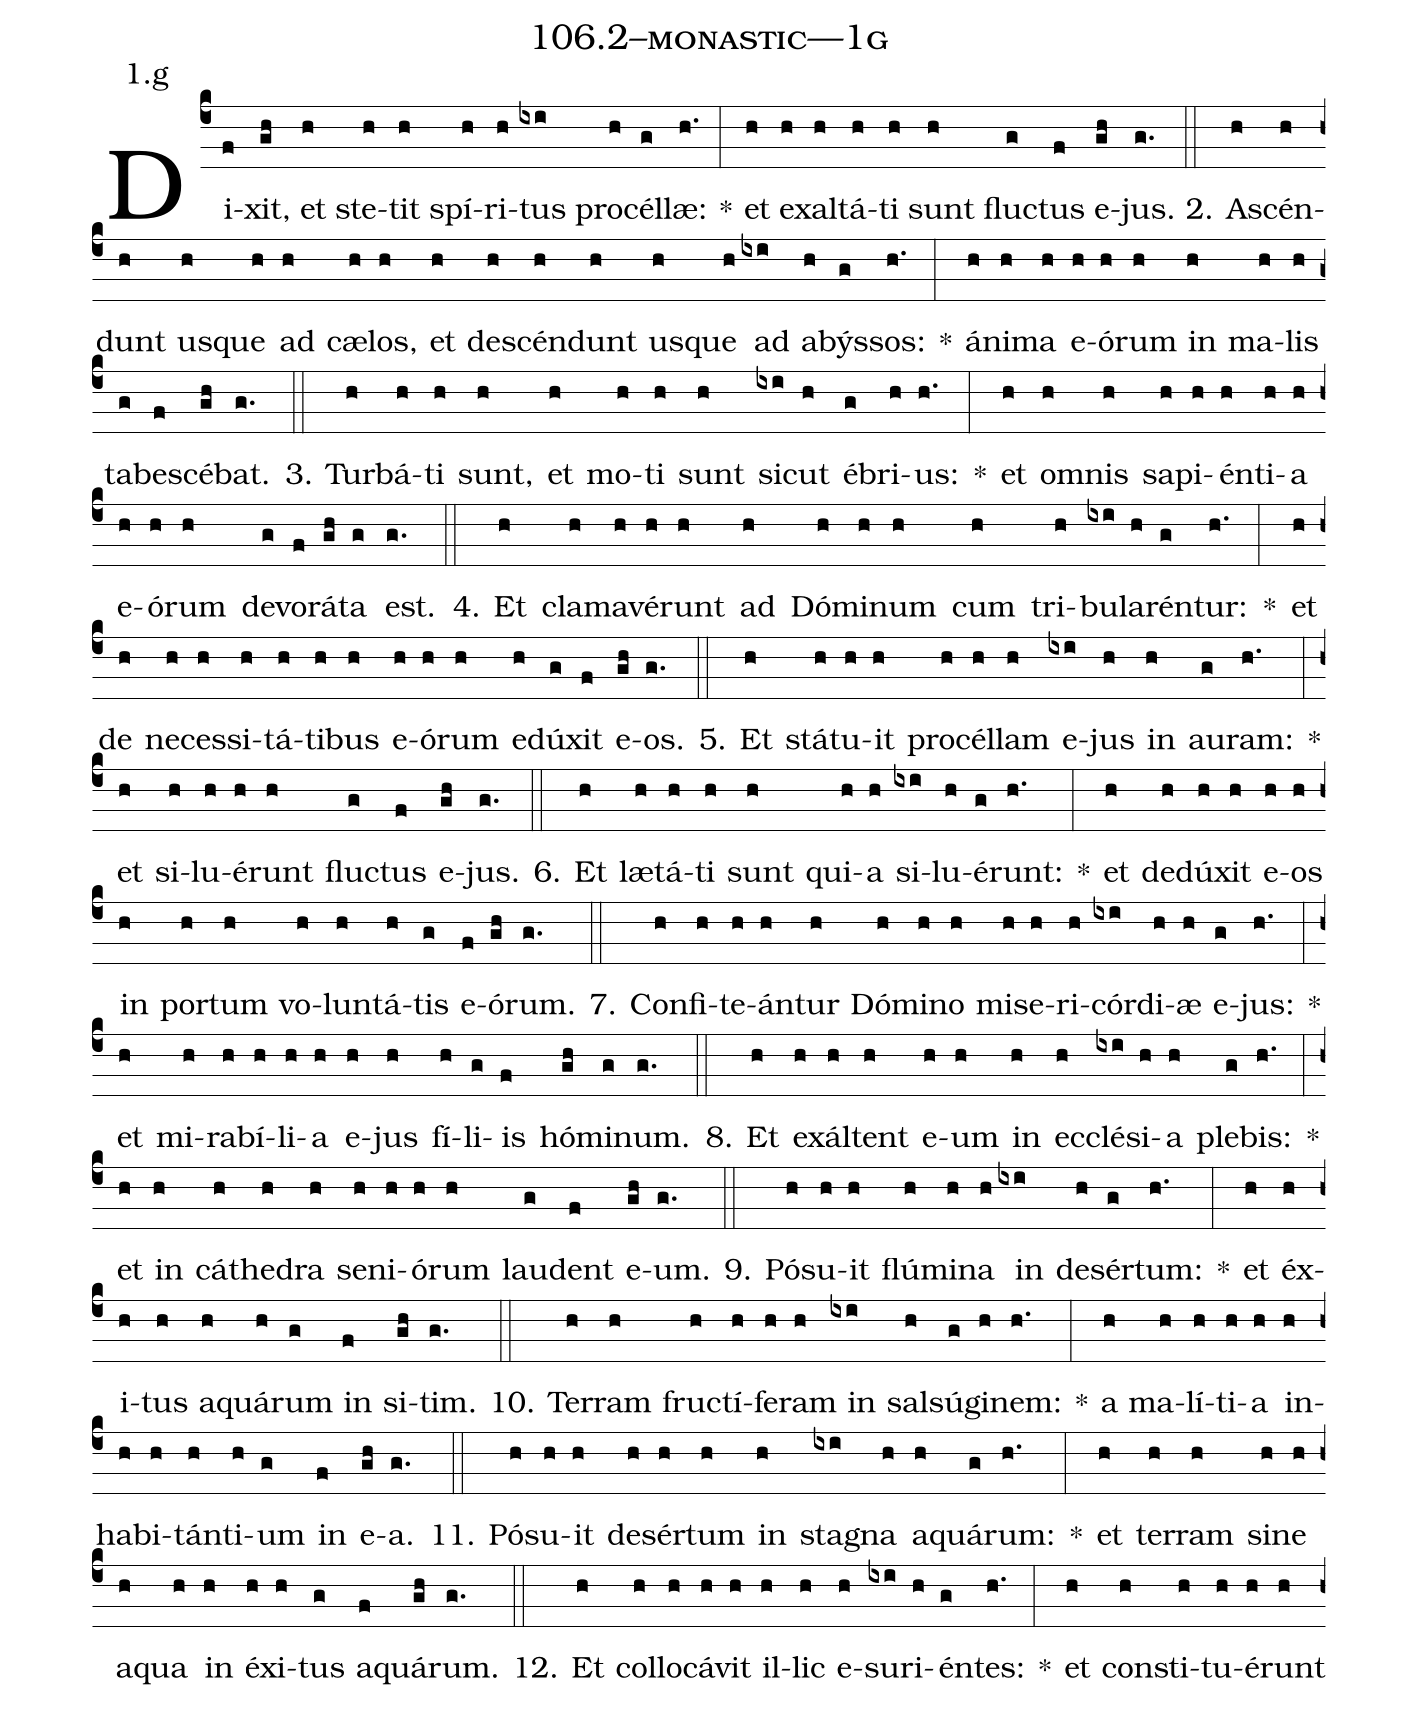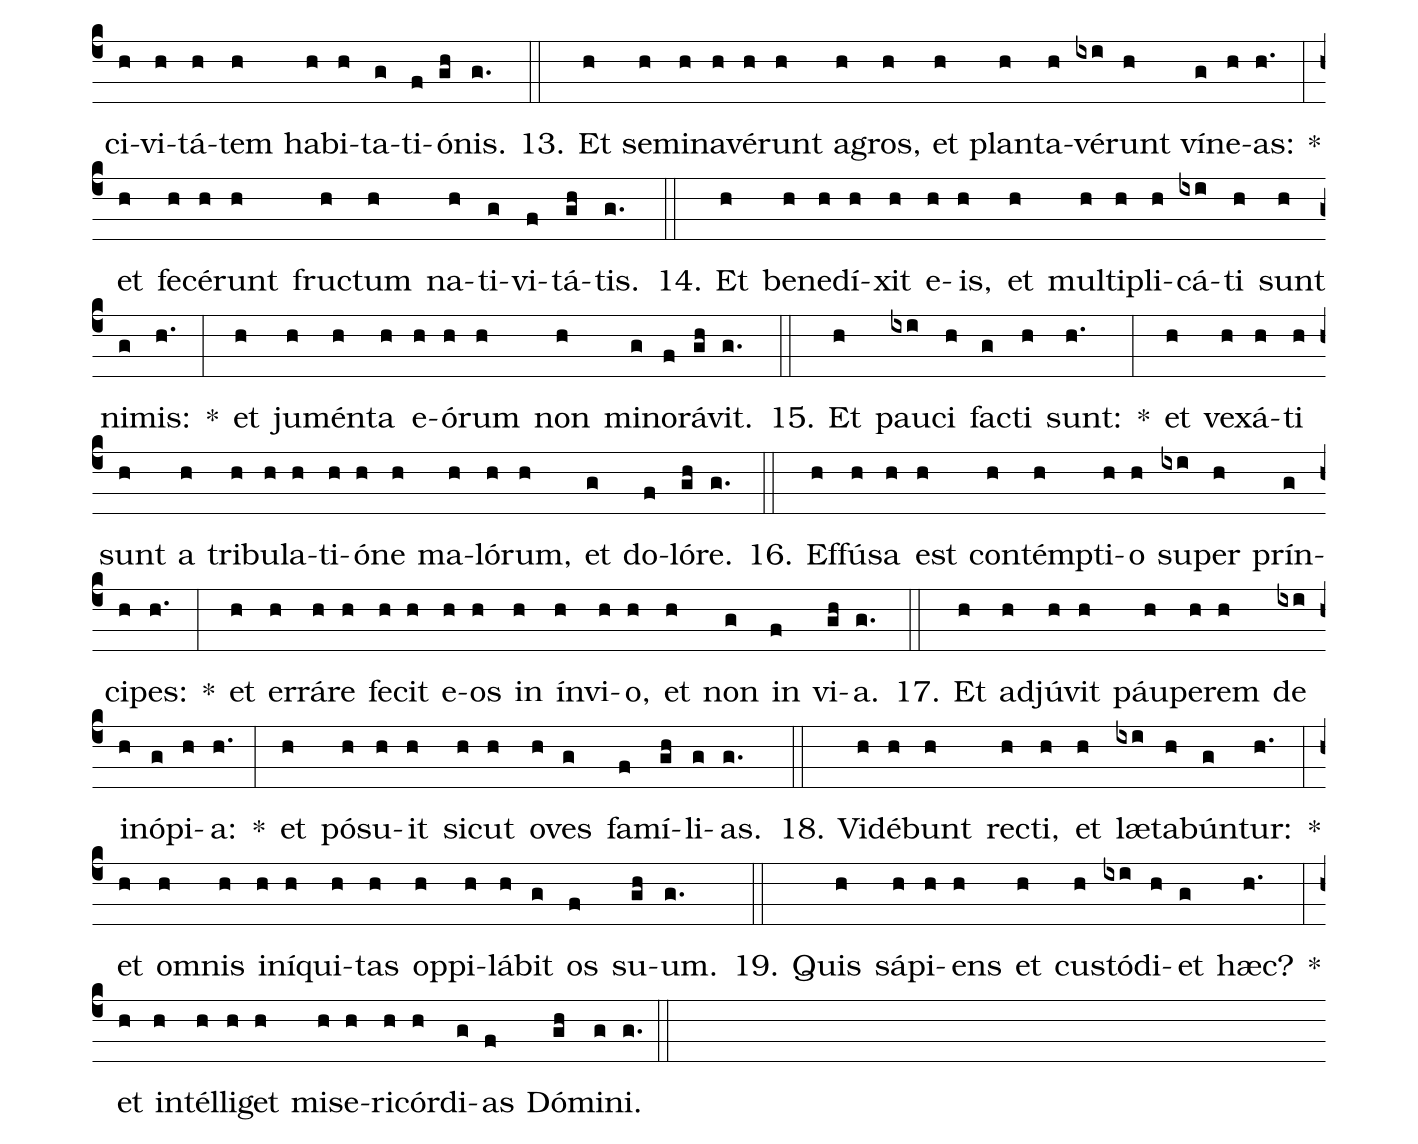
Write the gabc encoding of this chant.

name: 106.2--monastic---1g;
annotation: 1.g;
%%
(c4)Di(f)xit,(gh) et(h) ste(h)tit(h) spí(h)ri(h)tus(ixi) pro(h)cél(g)læ:(h.) *(:) et(h) ex(h)al(h)tá(h)ti(h) sunt(h) fluc(g)tus(f) e(gh)jus.(g.) (::)
2. A(h)scén(h)dunt(h) us(h)que(h) ad(h) cæ(h)los,(h) et(h) de(h)scén(h)dunt(h) us(h)que(h) ad(ixi) a(h)býs(g)sos:(h.) *(:) á(h)ni(h)ma(h) e(h)ó(h)rum(h) in(h) ma(h)lis(h) ta(g)be(f)scé(gh)bat.(g.) (::)
3. Tur(h)bá(h)ti(h) sunt,(h) et(h) mo(h)ti(h) sunt(h) sic(ixi)ut(h) é(g)bri(h)us:(h.) *(:) et(h) om(h)nis(h) sa(h)pi(h)én(h)ti(h)a(h) e(h)ó(h)rum(h) de(g)vo(f)rá(gh)ta(g) est.(g.) (::)
4. Et(h) cla(h)ma(h)vé(h)runt(h) ad(h) Dó(h)mi(h)num(h) cum(h) tri(h)bu(ixi)la(h)rén(g)tur:(h.) *(:) et(h) de(h) ne(h)ces(h)si(h)tá(h)ti(h)bus(h) e(h)ó(h)rum(h) e(h)dú(g)xit(f) e(gh)os.(g.) (::)
5. Et(h) stá(h)tu(h)it(h) pro(h)cél(h)lam(h) e(ixi)jus(h) in(h) au(g)ram:(h.) *(:) et(h) si(h)lu(h)é(h)runt(h) fluc(g)tus(f) e(gh)jus.(g.) (::)
6. Et(h) læ(h)tá(h)ti(h) sunt(h) qui(h)a(h) si(ixi)lu(h)é(g)runt:(h.) *(:) et(h) de(h)dú(h)xit(h) e(h)os(h) in(h) por(h)tum(h) vo(h)lun(h)tá(h)tis(g) e(f)ó(gh)rum.(g.) (::)
7. Con(h)fi(h)te(h)án(h)tur(h) Dó(h)mi(h)no(h) mi(h)se(h)ri(h)cór(ixi)di(h)æ(h) e(g)jus:(h.) *(:) et(h) mi(h)ra(h)bí(h)li(h)a(h) e(h)jus(h) fí(h)li(g)is(f) hó(gh)mi(g)num.(g.) (::)
8. Et(h) ex(h)ál(h)tent(h) e(h)um(h) in(h) ec(h)clé(ixi)si(h)a(h) ple(g)bis:(h.) *(:) et(h) in(h) cá(h)the(h)dra(h) se(h)ni(h)ó(h)rum(h) lau(g)dent(f) e(gh)um.(g.) (::)
9. Pó(h)su(h)it(h) flú(h)mi(h)na(h) in(ixi) de(h)sér(g)tum:(h.) *(:) et(h) éx(h)i(h)tus(h) a(h)quá(h)rum(g) in(f) si(gh)tim.(g.) (::)
10. Ter(h)ram(h) fruc(h)tí(h)fe(h)ram(h) in(ixi) sal(h)sú(g)gi(h)nem:(h.) *(:) a(h) ma(h)lí(h)ti(h)a(h) in(h)ha(h)bi(h)tán(h)ti(h)um(g) in(f) e(gh)a.(g.) (::)
11. Pó(h)su(h)it(h) de(h)sér(h)tum(h) in(h) sta(ixi)gna(h) a(h)quá(g)rum:(h.) *(:) et(h) ter(h)ram(h) si(h)ne(h) a(h)qua(h) in(h) éx(h)i(h)tus(g) a(f)quá(gh)rum.(g.) (::)
12. Et(h) col(h)lo(h)cá(h)vit(h) il(h)lic(h) e(h)su(ixi)ri(h)én(g)tes:(h.) *(:) et(h) con(h)sti(h)tu(h)é(h)runt(h) ci(h)vi(h)tá(h)tem(h) ha(h)bi(h)ta(g)ti(f)ó(gh)nis.(g.) (::)
13. Et(h) se(h)mi(h)na(h)vé(h)runt(h) a(h)gros,(h) et(h) plan(h)ta(h)vé(ixi)runt(h) ví(g)ne(h)as:(h.) *(:) et(h) fe(h)cé(h)runt(h) fruc(h)tum(h) na(h)ti(g)vi(f)tá(gh)tis.(g.) (::)
14. Et(h) be(h)ne(h)dí(h)xit(h) e(h)is,(h) et(h) mul(h)ti(h)pli(h)cá(ixi)ti(h) sunt(h) ni(g)mis:(h.) *(:) et(h) ju(h)mén(h)ta(h) e(h)ó(h)rum(h) non(h) mi(g)no(f)rá(gh)vit.(g.) (::)
15. Et(h) pau(ixi)ci(h) fac(g)ti(h) sunt:(h.) *(:) et(h) ve(h)xá(h)ti(h) sunt(h) a(h) tri(h)bu(h)la(h)ti(h)ó(h)ne(h) ma(h)ló(h)rum,(h) et(g) do(f)ló(gh)re.(g.) (::)
16. Ef(h)fú(h)sa(h) est(h) con(h)témp(h)ti(h)o(h) su(ixi)per(h) prín(g)ci(h)pes:(h.) *(:) et(h) er(h)rá(h)re(h) fe(h)cit(h) e(h)os(h) in(h) ín(h)vi(h)o,(h) et(h) non(g) in(f) vi(gh)a.(g.) (::)
17. Et(h) ad(h)jú(h)vit(h) páu(h)pe(h)rem(h) de(ixi) in(h)ó(g)pi(h)a:(h.) *(:) et(h) pó(h)su(h)it(h) sic(h)ut(h) o(h)ves(g) fa(f)mí(gh)li(g)as.(g.) (::)
18. Vi(h)dé(h)bunt(h) rec(h)ti,(h) et(h) læ(ixi)ta(h)bún(g)tur:(h.) *(:) et(h) om(h)nis(h) in(h)í(h)qui(h)tas(h) op(h)pi(h)lá(h)bit(g) os(f) su(gh)um.(g.) (::)
19. Quis(h) sá(h)pi(h)ens(h) et(h) cus(h)tó(ixi)di(h)et(g) hæc?(h.) *(:) et(h) in(h)tél(h)li(h)get(h) mi(h)se(h)ri(h)cór(h)di(g)as(f) Dó(gh)mi(g)ni.(g.) (::)
